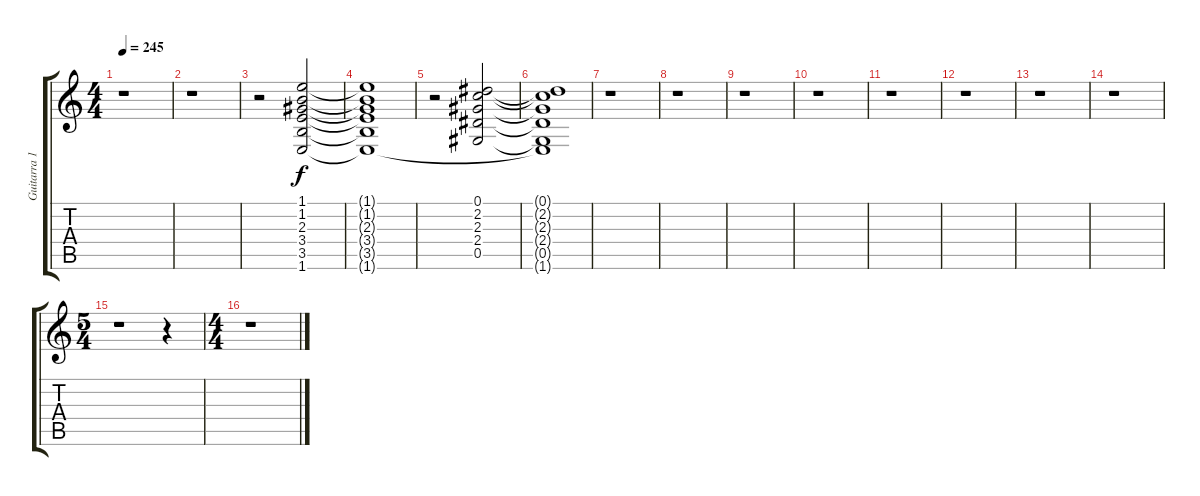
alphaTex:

\track ("Guitarra 1" "Guitarra 1") {instrument acousticguitarsteel}
\staff {score tabs}
\tuning (Eb4 Bb3 Gb3 Db3 Ab2 Eb2) {hide}
\ts (4 4)
\tempo 245
\clef g2
\ks c
r.1{dy f} |
r.1 |
r.2 (1.1 1.2 2.3 3.4 3.5 1.6).2 |
(1.1{t} 1.2{t} 2.3{t} 3.4{t} 3.5{t} 1.6{t}).1 |
r.2 (0.1 2.2 2.3 2.4 0.5).2 |
(0.1{t} 2.2{t} 2.3{t} 2.4{t} 0.5{t} 1.6{t}).1 |
r.1 |
r.1 |
r.1 |
r.1 |
r.1 |
r.1 |
r.1 |
r.1 |
\ts (5 4)
r.1 r.4 |
\ts (4 4)
r.1
